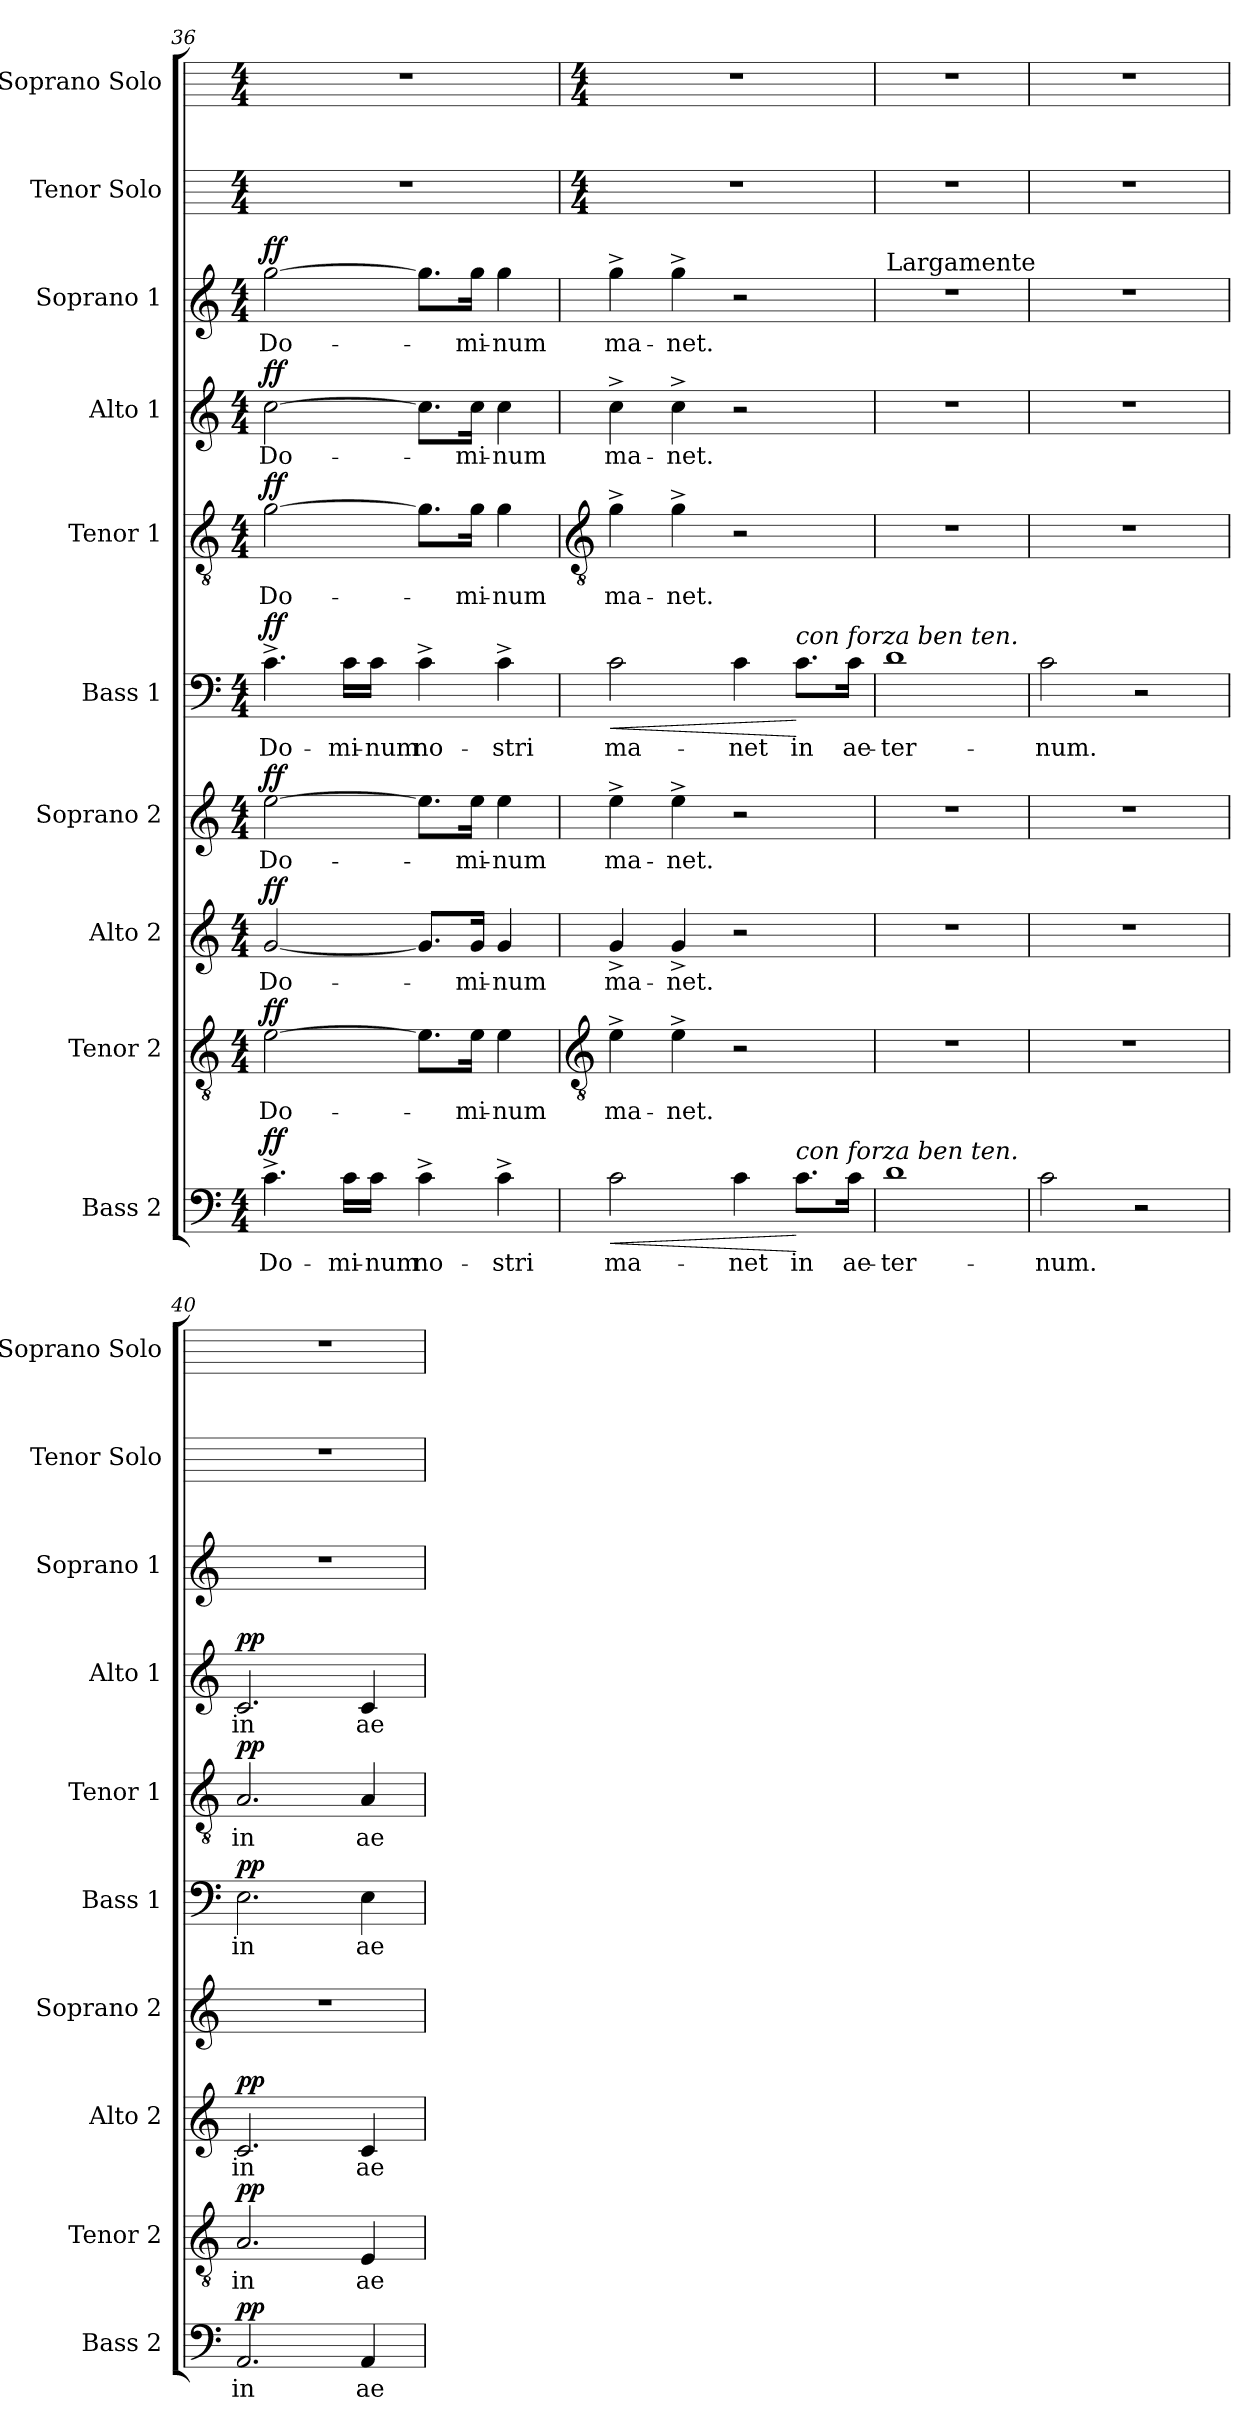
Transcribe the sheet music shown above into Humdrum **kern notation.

**kern	**text	**dynam	**kern	**text	**dynam	**kern	**text	**dynam	**kern	**text	**dynam	**kern	**text	**dynam	**kern	**text	**dynam	**kern	**text	**dynam	**kern	**text	**dynam	**kern	**kern
*part10	*part10	*part10	*part9	*part9	*part9	*part8	*part8	*part8	*part7	*part7	*part7	*part6	*part6	*part6	*part5	*part5	*part5	*part4	*part4	*part4	*part3	*part3	*part3	*part2	*part1
*staff10	*staff10	*staff10	*staff9	*staff9	*staff9	*staff8	*staff8	*staff8	*staff7	*staff7	*staff7	*staff6	*staff6	*staff6	*staff5	*staff5	*staff5	*staff4	*staff4	*staff4	*staff3	*staff3	*staff3	*staff2	*staff1
*I"Bass 2	*	*	*I"Tenor 2	*	*	*I"Alto 2	*	*	*I"Soprano 2	*	*	*I"Bass 1	*	*	*I"Tenor 1	*	*	*I"Alto 1	*	*	*I"Soprano 1	*	*	*I"Tenor Solo	*I"Soprano Solo
*I'Bass 2	*	*	*I'Tenor 2	*	*	*I'Alto 2	*	*	*I'Soprano 2	*	*	*I'Bass 1	*	*	*I'Tenor 1	*	*	*I'Alto 1	*	*	*I'Soprano 1	*	*	*I'Tenor Solo	*I'Soprano Solo
*clefF4	*	*	*clefGv2	*	*	*clefG2	*	*	*clefG2	*	*	*clefF4	*	*	*clefGv2	*	*	*clefG2	*	*	*clefG2	*	*	*	*
*k[]	*	*	*k[]	*	*	*k[]	*	*	*k[]	*	*	*k[]	*	*	*k[]	*	*	*k[]	*	*	*k[]	*	*	*	*
*C:	*	*	*C:	*	*	*C:	*	*	*C:	*	*	*C:	*	*	*C:	*	*	*C:	*	*	*C:	*	*	*	*
*M4/4	*	*	*M4/4	*	*	*M4/4	*	*	*M4/4	*	*	*M4/4	*	*	*M4/4	*	*	*M4/4	*	*	*M4/4	*	*	*M4/4	*M4/4
=36	=36	=36	=36	=36	=36	=36	=36	=36	=36	=36	=36	=36	=36	=36	=36	=36	=36	=36	=36	=36	=36	=36	=36	=36	=36
!	!LO:LY:b	!LO:DY:a	!	!LO:LY:b	!LO:DY:a	!	!LO:LY:b	!LO:DY:a	!	!LO:LY:b	!LO:DY:a	!	!LO:LY:b	!LO:DY:a	!	!LO:LY:b	!LO:DY:a	!	!LO:LY:b	!LO:DY:a	!	!LO:LY:b	!LO:DY:a	!	!
4.c^	Do-	ff	[2e	Do-	ff	[2g	Do-	ff	[2ee	Do-	ff	4.c^	Do-	ff	[2g	Do-	ff	[2cc	Do-	ff	[2gg	Do-	ff	1r	1r
!	!LO:LY:b	!	!	!	!	!	!	!	!	!	!	!	!LO:LY:b	!	!	!	!	!	!	!	!	!	!	!	!
16c\LL	-mi-	.	.	.	.	.	.	.	.	.	.	16c\LL	-mi-	.	.	.	.	.	.	.	.	.	.	.	.
!	!LO:LY:b	!	!	!	!	!	!	!	!	!	!	!	!LO:LY:b	!	!	!	!	!	!	!	!	!	!	!	!
16c\JJ	-num	.	.	.	.	.	.	.	.	.	.	16c\JJ	-num	.	.	.	.	.	.	.	.	.	.	.	.
!	!LO:LY:b	!	!	!	!	!	!	!	!	!	!	!	!LO:LY:b	!	!	!	!	!	!	!	!	!	!	!	!
4c^	no-	.	8.e\L]	.	.	8.g/L]	.	.	8.ee\L]	.	.	4c^	no-	.	8.g\L]	.	.	8.cc\L]	.	.	8.gg\L]	.	.	.	.
!	!	!	!	!LO:LY:b	!	!	!LO:LY:b	!	!	!LO:LY:b	!	!	!	!	!	!LO:LY:b	!	!	!LO:LY:b	!	!	!LO:LY:b	!	!	!
.	.	.	16e\Jk	-mi-	.	16g/Jk	-mi-	.	16ee\Jk	-mi-	.	.	.	.	16g\Jk	-mi-	.	16cc\Jk	-mi-	.	16gg\Jk	-mi-	.	.	.
!	!LO:LY:b	!	!	!LO:LY:b	!	!	!LO:LY:b	!	!	!LO:LY:b	!	!	!LO:LY:b	!	!	!LO:LY:b	!	!	!LO:LY:b	!	!	!LO:LY:b	!	!	!
4c^	-stri	.	4e	-num	.	4g	-num	.	4ee	-num	.	4c^	-stri	.	4g	-num	.	4cc	-num	.	4gg	-num	.	.	.
!!LO:LB:g=z
=37	=37	=37	=37	=37	=37	=37	=37	=37	=37	=37	=37	=37	=37	=37	=37	=37	=37	=37	=37	=37	=37	=37	=37	=37	=37
*	*	*	*clefGv2	*	*	*	*	*	*	*	*	*	*	*	*clefGv2	*	*	*	*	*	*	*	*	*	*
*	*	*	*	*	*	*	*	*	*	*	*	*	*	*	*	*	*	*	*	*	*	*	*	*M4/4	*M4/4
!	!LO:LY:b	!LO:HP:b	!	!LO:LY:b	!	!	!LO:LY:b	!	!	!LO:LY:b	!	!	!LO:LY:b	!LO:HP:b	!	!LO:LY:b	!	!	!LO:LY:b	!	!	!LO:LY:b	!	!	!
2c	ma-	<	4e^	ma-	.	4g^	ma-	.	4ee^	ma-	.	2c	ma-	<	4g^	ma-	.	4cc^	ma-	.	4gg^	ma-	.	1r	1r
!	!	!	!	!LO:LY:b	!	!	!LO:LY:b	!	!	!LO:LY:b	!	!	!	!	!	!LO:LY:b	!	!	!LO:LY:b	!	!	!LO:LY:b	!	!	!
.	.	.	4e^	-net.	.	4g^	-net.	.	4ee^	-net.	.	.	.	.	4g^	-net.	.	4cc^	-net.	.	4gg^	-net.	.	.	.
!	!LO:LY:b	!	!	!	!	!	!	!	!	!	!	!	!LO:LY:b	!	!	!	!	!	!	!	!	!	!	!	!
4c	-net	.	2r	.	.	2r	.	.	2r	.	.	4c	-net	.	2r	.	.	2r	.	.	2r	.	.	.	.
!	!	!	!	!	!	!	!	!	!	!	!	!LO:TX:a:i:t=con forza ben ten.	!	!	!	!	!	!	!	!	!	!	!	!	!
!LO:TX:a:i:t=con forza ben ten.	!	!	!	!	!	!	!	!	!	!	!	!	!	!	!	!	!	!	!	!	!	!	!	!	!
!	!LO:LY:b	!	!	!	!	!	!	!	!	!	!	!	!LO:LY:b	!	!	!	!	!	!	!	!	!	!	!	!
8.c\L	in	[	.	.	.	.	.	.	.	.	.	8.c\L	in	[	.	.	.	.	.	.	.	.	.	.	.
!	!LO:LY:b	!	!	!	!	!	!	!	!	!	!	!	!LO:LY:b	!	!	!	!	!	!	!	!	!	!	!	!
16c\Jk	ae-	.	.	.	.	.	.	.	.	.	.	16c\Jk	ae-	.	.	.	.	.	.	.	.	.	.	.	.
=38	=38	=38	=38	=38	=38	=38	=38	=38	=38	=38	=38	=38	=38	=38	=38	=38	=38	=38	=38	=38	=38	=38	=38	=38	=38
!	!	!	!	!	!	!	!	!	!	!	!	!	!	!	!	!	!	!	!	!	!LO:TX:a:t=Largamente	!	!	!	!
!	!LO:LY:b	!	!	!	!	!	!	!	!	!	!	!	!LO:LY:b	!	!	!	!	!	!	!	!	!	!	!	!
1d	-ter-	.	1r	.	.	1r	.	.	1r	.	.	1d	-ter-	.	1r	.	.	1r	.	.	1r	.	.	1r	1r
=39	=39	=39	=39	=39	=39	=39	=39	=39	=39	=39	=39	=39	=39	=39	=39	=39	=39	=39	=39	=39	=39	=39	=39	=39	=39
!	!LO:LY:b	!	!	!	!	!	!	!	!	!	!	!	!LO:LY:b	!	!	!	!	!	!	!	!	!	!	!	!
2c	-num.	.	1r	.	.	1r	.	.	1r	.	.	2c	-num.	.	1r	.	.	1r	.	.	1r	.	.	1r	1r
2r	.	.	.	.	.	.	.	.	.	.	.	2r	.	.	.	.	.	.	.	.	.	.	.	.	.
=40	=40	=40	=40	=40	=40	=40	=40	=40	=40	=40	=40	=40	=40	=40	=40	=40	=40	=40	=40	=40	=40	=40	=40	=40	=40
!	!LO:LY:b	!LO:DY:a	!	!LO:LY:b	!LO:DY:a	!	!LO:LY:b	!LO:DY:a	!	!	!	!	!LO:LY:b	!LO:DY:a	!	!LO:LY:b	!LO:DY:a	!	!LO:LY:b	!LO:DY:a	!	!	!	!	!
2.AA	in	pp	2.A	in	pp	2.c	in	pp	1r	.	.	2.E	in	pp	2.A	in	pp	2.c	in	pp	1r	.	.	1r	1r
!	!LO:LY:b	!	!	!LO:LY:b	!	!	!LO:LY:b	!	!	!	!	!	!LO:LY:b	!	!	!LO:LY:b	!	!	!LO:LY:b	!	!	!	!	!	!
4AA	ae-	.	4E	ae-	.	4c	ae-	.	.	.	.	4E	ae-	.	4A	ae-	.	4c	ae-	.	.	.	.	.	.
=	=	=	=	=	=	=	=	=	=	=	=	=	=	=	=	=	=	=	=	=	=	=	=	=	=
*-	*-	*-	*-	*-	*-	*-	*-	*-	*-	*-	*-	*-	*-	*-	*-	*-	*-	*-	*-	*-	*-	*-	*-	*-	*-
